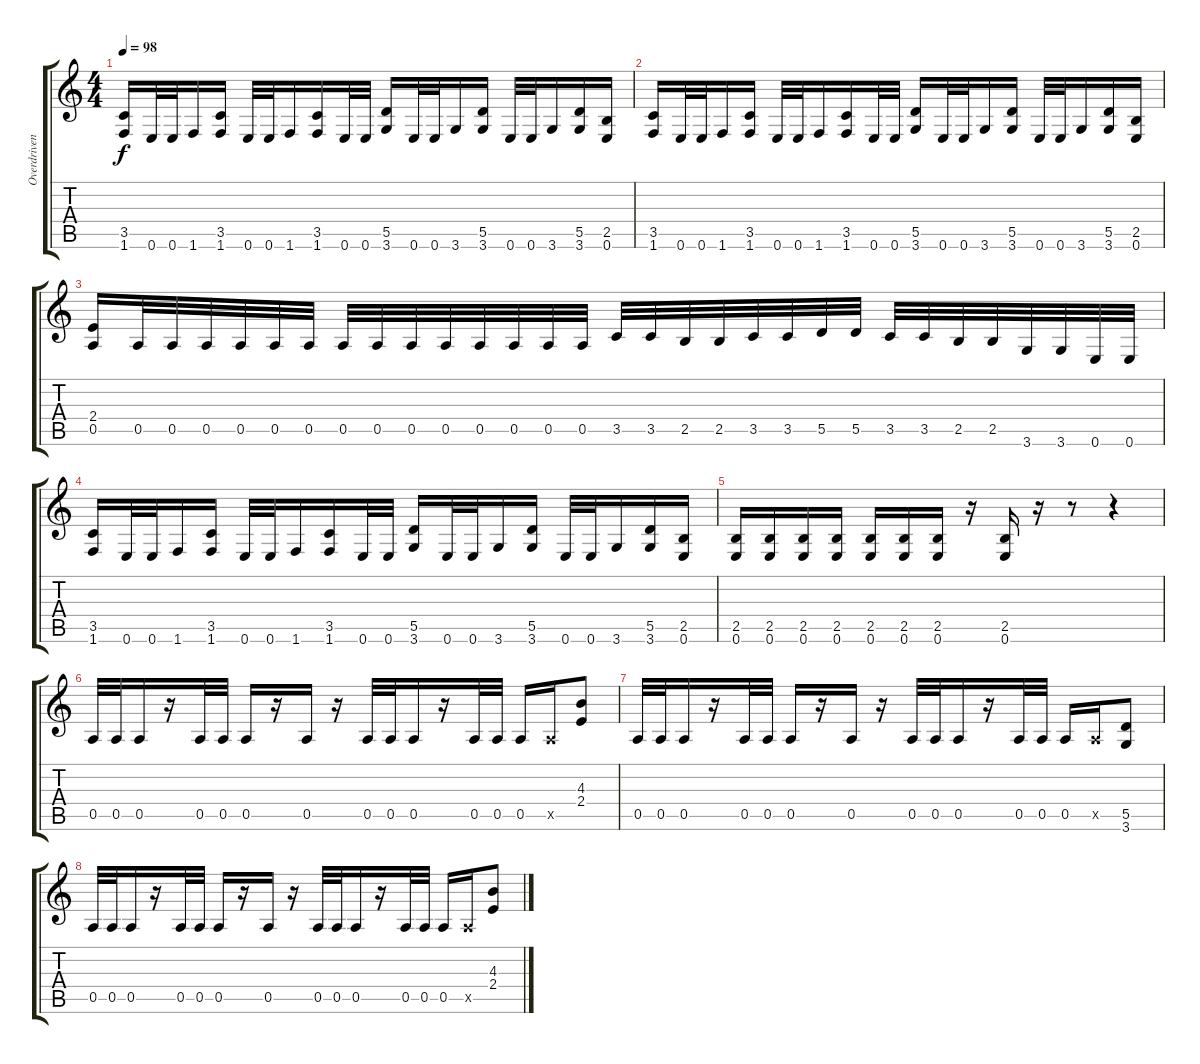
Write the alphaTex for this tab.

\track ("Overdriven" "Overdriven") {instrument overdrivenguitar}
\staff {score tabs}
\tuning (E4 B3 G3 D3 A2 E2) {hide}
\ts (4 4)
\tempo 98
\clef g2
\ks c
(3.5 1.6).16{dy f} 0.6.32 0.6.32 1.6.16 (3.5 1.6).16 0.6.32 0.6.32 1.6.16 (3.5 1.6).16 0.6.32 0.6.32 (5.5 3.6).16 0.6.32 0.6.32 3.6.16 (5.5 3.6).16 0.6.32 0.6.32 3.6.16 (5.5 3.6).16 (2.5 0.6).16 |
(3.5 1.6).16 0.6.32 0.6.32 1.6.16 (3.5 1.6).16 0.6.32 0.6.32 1.6.16 (3.5 1.6).16 0.6.32 0.6.32 (5.5 3.6).16 0.6.32 0.6.32 3.6.16 (5.5 3.6).16 0.6.32 0.6.32 3.6.16 (5.5 3.6).16 (2.5 0.6).16 |
(2.4 0.5).16 0.5.32 0.5.32 0.5.32 0.5.32 0.5.32 0.5.32 0.5.32 0.5.32 0.5.32 0.5.32 0.5.32 0.5.32 0.5.32 0.5.32 3.5.32 3.5.32 2.5.32 2.5.32 3.5.32 3.5.32 5.5.32 5.5.32 3.5.32 3.5.32 2.5.32 2.5.32 3.6.32 3.6.32 0.6.32 0.6.32 |
(3.5 1.6).16 0.6.32 0.6.32 1.6.16 (3.5 1.6).16 0.6.32 0.6.32 1.6.16 (3.5 1.6).16 0.6.32 0.6.32 (5.5 3.6).16 0.6.32 0.6.32 3.6.16 (5.5 3.6).16 0.6.32 0.6.32 3.6.16 (5.5 3.6).16 (2.5 0.6).16 |
(2.5 0.6).16 (2.5 0.6).16 (2.5 0.6).16 (2.5 0.6).16 (2.5 0.6).16 (2.5 0.6).16 (2.5 0.6).16 r.16 (2.5 0.6).16 r.16 r.8 r.4 |
0.5.32 0.5.32 0.5.16 r.16 0.5.32 0.5.32 0.5.16 r.16 0.5.16 r.16 0.5.32 0.5.32 0.5.16 r.16 0.5.32 0.5.32 0.5.16 0.5{x}.16 (4.3 2.4).8 |
0.5.32 0.5.32 0.5.16 r.16 0.5.32 0.5.32 0.5.16 r.16 0.5.16 r.16 0.5.32 0.5.32 0.5.16 r.16 0.5.32 0.5.32 0.5.16 0.5{x}.16 (5.5 3.6).8 |
0.5.32 0.5.32 0.5.16 r.16 0.5.32 0.5.32 0.5.16 r.16 0.5.16 r.16 0.5.32 0.5.32 0.5.16 r.16 0.5.32 0.5.32 0.5.16 0.5{x}.16 (4.3 2.4).8
